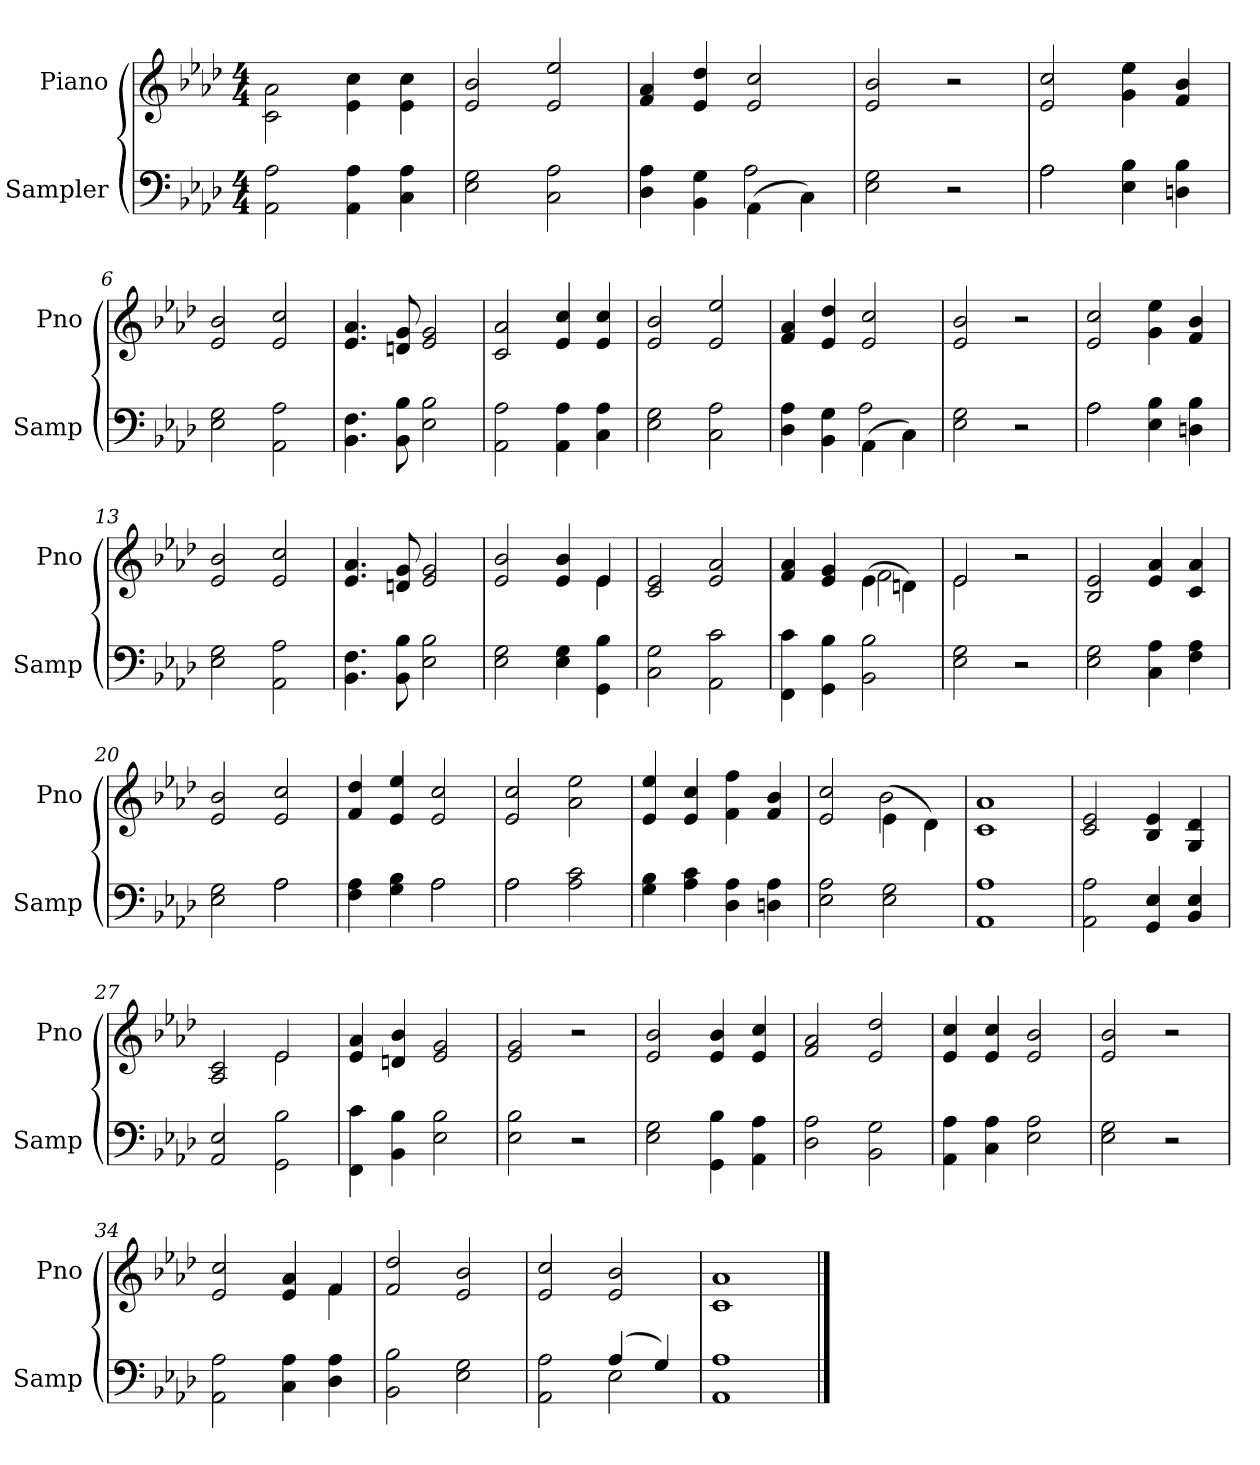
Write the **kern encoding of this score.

**kern	**kern
*part2	*part1
*staff2	*staff1
*I"Sampler	*I"Piano
*I'Samp	*I'Pno
*clefF4	*clefG2
*k[b-e-a-d-]	*k[b-e-a-d-]
*A-:	*A-:
*M4/4	*M4/4
=1	=1
2AA- 2A-	2c\ 2a-\
4AA- 4A-	4e-\ 4cc\
4C 4A-	4e-\ 4cc\
=2	=2
2E- 2G	2e- 2b-
2C 2A-	2e- 2ee-
=3	=3
*^	*
4D- 4A-	2ryy	4f 4a-
4BB- 4G	.	4e- 4dd-
(4AA-\	2A-	2e- 2cc
4C\)	.	.
*v	*v	*
=4	=4
2E- 2G	2e- 2b-
2r	2r
=5	=5
*^	*
2A-\	2A-	2e- 2cc
4E- 4B-	2ryy	4g 4ee-
4Dn 4B-	.	4f 4b-
*v	*v	*
=6	=6
2E- 2G	2e- 2b-
2AA- 2A-	2e- 2cc
=7	=7
4.BB- 4.F	4.e- 4.a-
8BB- 8B-	8dn 8g
2E- 2B-	2e- 2g
=8	=8
2AA- 2A-	2c 2a-
4AA- 4A-	4e- 4cc
4C 4A-	4e- 4cc
=9	=9
2E- 2G	2e- 2b-
2C 2A-	2e- 2ee-
=10	=10
*^	*
4D- 4A-	2ryy	4f 4a-
4BB- 4G	.	4e- 4dd-
(4AA-\	2A-	2e- 2cc
4C\)	.	.
*v	*v	*
=11	=11
2E- 2G	2e- 2b-
2r	2r
=12	=12
*^	*
2A-\	2A-	2e- 2cc
4E- 4B-	2ryy	4g 4ee-
4Dn 4B-	.	4f 4b-
*v	*v	*
=13	=13
2E- 2G	2e- 2b-
2AA- 2A-	2e- 2cc
=14	=14
4.BB- 4.F	4.e- 4.a-
8BB- 8B-	8dn 8g
2E- 2B-	2e- 2g
=15	=15
*	*^
2E- 2G	2e- 2b-	2.ryy
4E- 4G	4e- 4b-	.
4GG 4B-	4e-/	4e-
*	*v	*v
=16	=16
2C 2G	2c 2e-
2AA- 2c	2e- 2a-
=17	=17
*	*^
4FF 4c	4f 4a-	2ryy
4GG 4B-	4e- 4g	.
2BB- 2B-	(4e-\	2f
.	4dn\)	.
=18	=18	=18
2E- 2G	2e-/	2e-
2r	2r	2ryy
*	*v	*v
=19	=19
2E- 2G	2B- 2e-
4C 4A-	4e- 4a-
4F 4A-	4c 4a-
=20	=20
*^	*
2E- 2G	2ryy	2e- 2b-
2A-\	2A-	2e- 2cc
=21	=21	=21
4F 4A-	2ryy	4f 4dd-
4G 4B-	.	4e- 4ee-
2A-\	2A-	2e- 2cc
=22	=22	=22
2A-\	2A-	2e- 2cc
2A- 2c	2ryy	2a- 2ee-
*v	*v	*
=23	=23
4G 4B-	4e- 4ee-
4A- 4c	4e- 4cc
4D- 4A-	4f 4ff
4Dn 4A-	4f 4b-
=24	=24
*	*^
2E- 2A-	2e- 2cc	2ryy
2E- 2G	(4e-\	2b-
.	4d-\)	.
*	*v	*v
=25	=25
1AA- 1A-	1c 1a-
=26	=26
2AA- 2A-	2c 2e-
4GG 4E-	4B- 4e-
4BB- 4E-	4G 4d-
=27	=27
*	*^
2AA- 2E-	2A- 2c	2ryy
2GG 2B-	2e-/	2e-
*	*v	*v
=28	=28
4FF 4c	4e- 4a-
4BB- 4B-	4dn 4b-
2E- 2B-	2e- 2g
=29	=29
2E- 2B-	2e- 2g
2r	2r
=30	=30
2E- 2G	2e- 2b-
4GG 4B-	4e- 4b-
4AA- 4A-	4e- 4cc
=31	=31
2D- 2A-	2f 2a-
2BB- 2G	2e- 2dd-
=32	=32
4AA- 4A-	4e- 4cc
4C 4A-	4e- 4cc
2E- 2A-	2e- 2b-
=33	=33
2E- 2G	2e- 2b-
2r	2r
=34	=34
*	*^
2AA- 2A-	2e- 2cc	2.ryy
4C 4A-	4e- 4a-	.
4D- 4A-	4f/	4f
*	*v	*v
=35	=35
2BB- 2B-	2f 2dd-
2E- 2G	2e- 2b-
=36	=36
*^	*
2AA- 2A-	2ryy	2e- 2cc
(4A-/	2E-	2e- 2b-
4G/)	.	.
*v	*v	*
=37	=37
1AA- 1A-	1c 1a-
==	==
*-	*-
